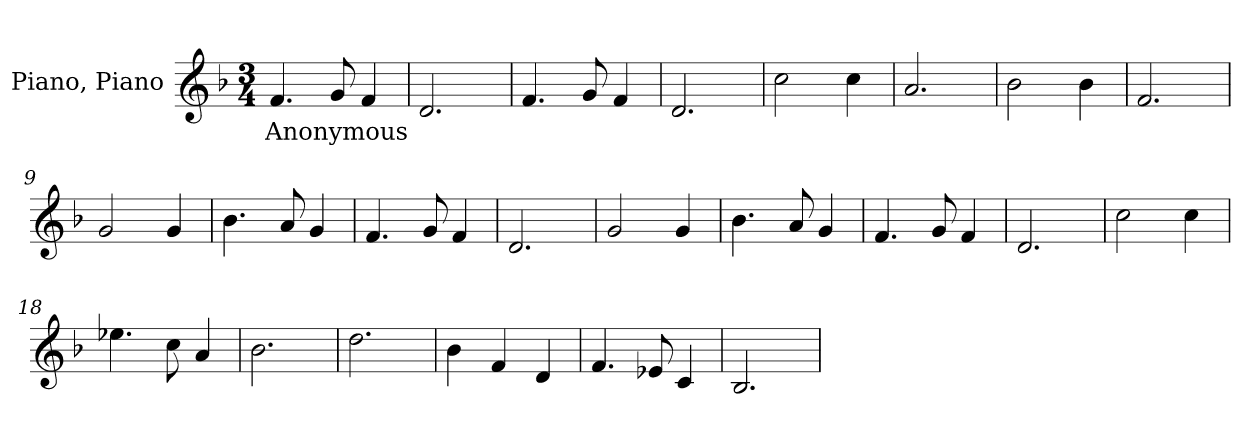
**kern	**text
*part1	*part1
*staff1	*staff1
*I"Piano, Piano	*
*I'Pno.	*
*clefG2	*
*k[b-]	*
*M3/4	*
*MM110	*
=1	=1
!	!LO:LY:b
4.f/	Anonymous
8g/	.
4f/	.
=2	=2
2.d/	.
=3	=3
4.f/	.
8g/	.
4f/	.
=4	=4
2.d/	.
=5	=5
2cc\	.
4cc\	.
=6	=6
2.a/	.
=7	=7
2b-\	.
4b-\	.
=8	=8
2.f/	.
=9	=9
2g/	.
4g/	.
=10	=10
4.b-\	.
8a/	.
4g/	.
!!LO:LB:g=z
=11	=11
4.f/	.
8g/	.
4f/	.
=12	=12
2.d/	.
=13	=13
2g/	.
4g/	.
=14	=14
4.b-\	.
8a/	.
4g/	.
=15	=15
4.f/	.
8g/	.
4f/	.
=16	=16
2.d/	.
=17	=17
2cc\	.
4cc\	.
=18	=18
4.ee-X\	.
8cc\	.
4a/	.
=19	=19
2.b-\	.
=20	=20
2.dd\	.
=21	=21
4b-\	.
4f/	.
4d/	.
!!LO:LB:g=z
=22	=22
4.f/	.
8e-X/	.
4c/	.
=23	=23
2.B-/	.
=	=
*-	*-
